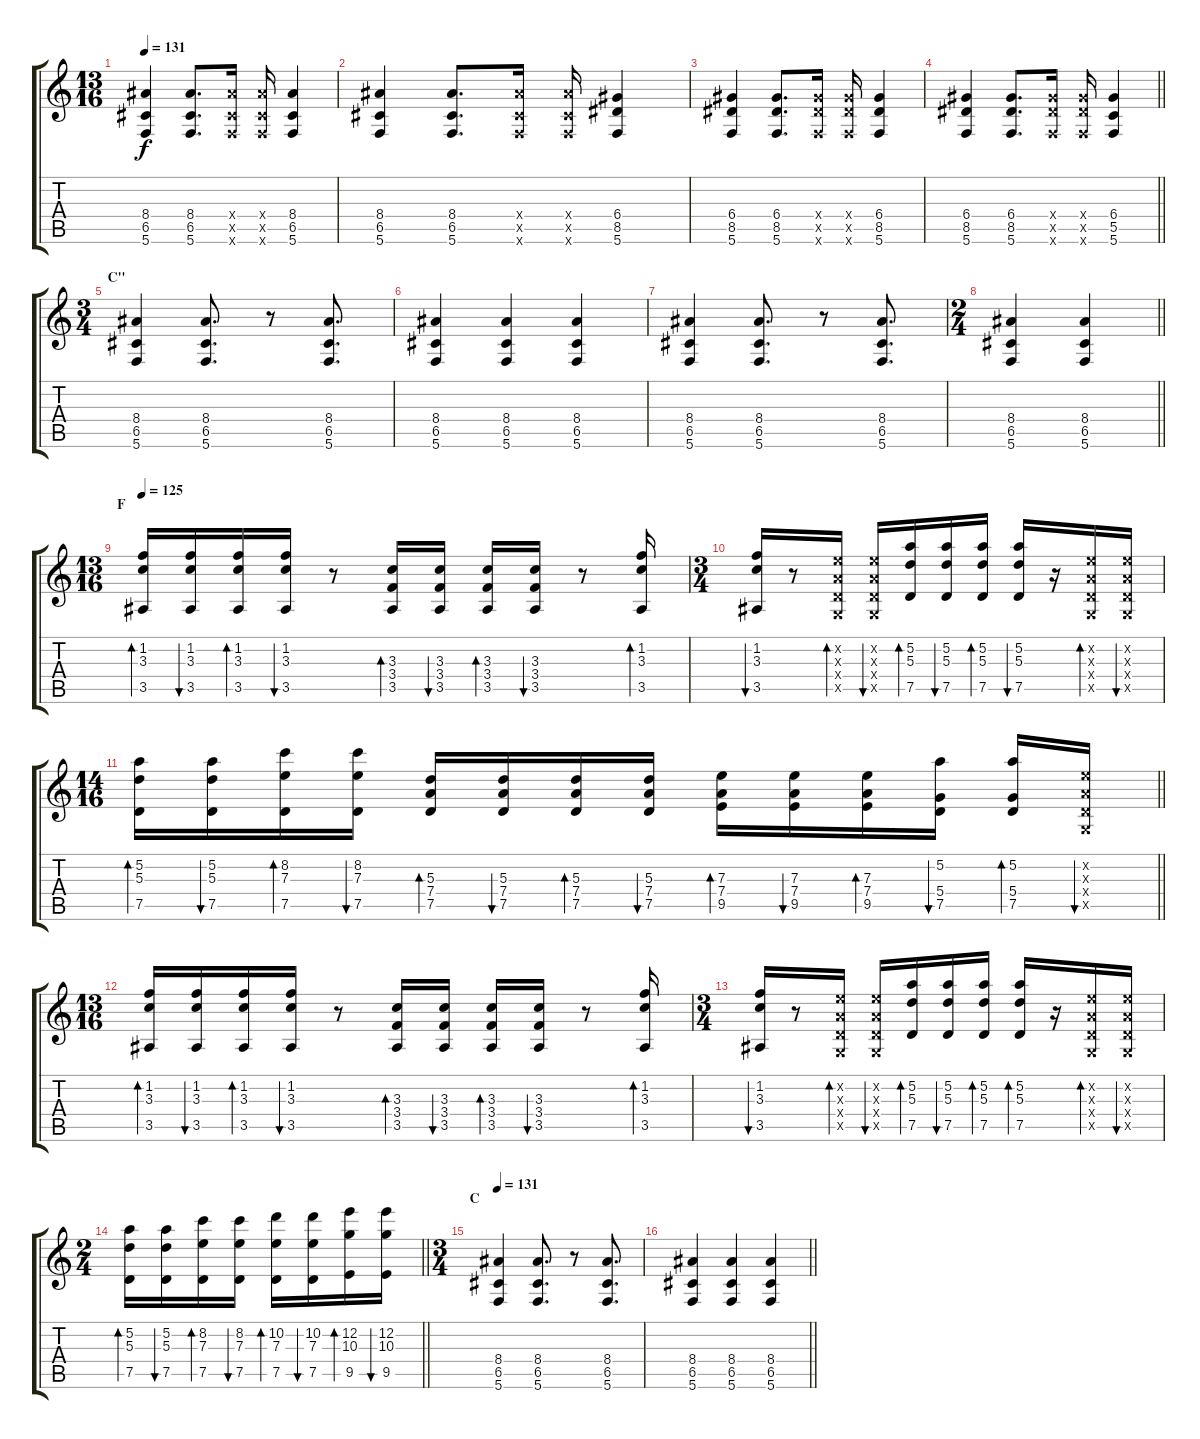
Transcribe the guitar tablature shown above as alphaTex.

\track "" {instrument overdrivenguitar}
\staff {score tabs}
\tuning (G4 E4 A3 D3 G2 C2) {hide}
\ts (13 16)
\tempo 131
\clef g2
\ks c
(8.4 6.5 5.6).4{dy f} (8.4 6.5 5.6).8{d} (8.4{x} 6.5{x} 5.6{x}).16 (8.4{x} 6.5{x} 5.6{x}).16 (8.4 6.5 5.6).4 |
(8.4 6.5 5.6).4 (8.4 6.5 5.6).8{d} (8.4{x} 6.5{x} 5.6{x}).16 (8.4{x} 6.5{x} 5.6{x}).16 (6.4 8.5 5.6).4 |
(6.4 8.5 5.6).4 (6.4 8.5 5.6).8{d} (6.4{x} 8.5{x} 5.6{x}).16 (6.4{x} 8.5{x} 5.6{x}).16 (6.4 8.5 5.6).4 |
\barLineRight lightlight
(6.4 8.5 5.6).4 (6.4 8.5 5.6).8{d} (6.4{x} 8.5{x} 5.6{x}).16 (6.4{x} 8.5{x} 5.6{x}).16 (6.4 5.5 5.6).4 |
\ts (3 4)
\section ("" "C''")
(8.4 6.5 5.6).4 (8.4 6.5 5.6).8{d} r.8 (8.4 6.5 5.6).8{d} |
(8.4 6.5 5.6).4 (8.4 6.5 5.6).4 (8.4 6.5 5.6).4 |
(8.4 6.5 5.6).4 (8.4 6.5 5.6).8{d} r.8 (8.4 6.5 5.6).8{d} |
\ts (2 4)
\barLineRight lightlight
(8.4 6.5 5.6).4 (8.4 6.5 5.6).4 |
\ts (13 16)
\section ("" "F")
\tempo 125
(1.2 3.3 3.5).16{bd 60 volume 12} (1.2 3.3 3.5).16{bu 60} (1.2 3.3 3.5).16{bd 60} (1.2 3.3 3.5).16{bu 60} r.8 (3.3 3.4 3.5).16{bd 60} (3.3 3.4 3.5).16{bu 60} (3.3 3.4 3.5).16{bd 60} (3.3 3.4 3.5).16{bu 60} r.8 (1.2 3.3 3.5).16{bd 60} |
\ts (3 4)
(1.2 3.3 3.5).16{bu 60} r.8 (0.2{x} 0.3{x} 0.4{x} 0.5{x}).16{bd 60} (0.2{x} 0.3{x} 0.4{x} 0.5{x}).16{bu 60} (5.2 5.3 7.5).16{bd 60} (5.2 5.3 7.5).16{bu 60} (5.2 5.3 7.5).16{bd 60} (5.2 5.3 7.5).16{bu 60} r.16 (0.2{x} 0.3{x} 0.4{x} 0.5{x}).16{bd 60} (0.2{x} 0.3{x} 0.4{x} 0.5{x}).16{bu 60} |
\ts (14 16)
\barLineRight lightlight
(5.2 5.3 7.5).16{bd 60} (5.2 5.3 7.5).16{bu 60} (8.2 7.3 7.5).16{bd 60} (8.2 7.3 7.5).16{bu 60} (5.3 7.4 7.5).16{bd 60} (5.3 7.4 7.5).16{bu 60} (5.3 7.4 7.5).16{bd 60} (5.3 7.4 7.5).16{bu 60} (7.3 7.4 9.5).16{bd 60} (7.3 7.4 9.5).16{bu 60} (7.3 7.4 9.5).16{bd 60} (5.2 5.4 7.5).16{bu 60} (5.2 5.4 7.5).16{bd 60} (0.2{x} 0.3{x} 0.4{x} 0.5{x}).16{bu 60} |
\ts (13 16)
(1.2 3.3 3.5).16{bd 60} (1.2 3.3 3.5).16{bu 60} (1.2 3.3 3.5).16{bd 60} (1.2 3.3 3.5).16{bu 60} r.8 (3.3 3.4 3.5).16{bd 60} (3.3 3.4 3.5).16{bu 60} (3.3 3.4 3.5).16{bd 60} (3.3 3.4 3.5).16{bu 60} r.8 (1.2 3.3 3.5).16{bd 60} |
\ts (3 4)
(1.2 3.3 3.5).16{bu 60} r.8 (0.2{x} 0.3{x} 0.4{x} 0.5{x}).16{bd 60} (0.2{x} 0.3{x} 0.4{x} 0.5{x}).16{bu 60} (5.2 5.3 7.5).16{bd 60} (5.2 5.3 7.5).16{bu 60} (5.2 5.3 7.5).16{bd 60} (5.2 5.3 7.5).16{bd 60} r.16 (0.2{x} 0.3{x} 0.4{x} 0.5{x}).16{bd 60} (0.2{x} 0.3{x} 0.4{x} 0.5{x}).16{bu 60} |
\ts (2 4)
\barLineRight lightlight
(5.2 5.3 7.5).16{bd 60} (5.2 5.3 7.5).16{bu 60} (8.2 7.3 7.5).16{bd 60} (8.2 7.3 7.5).16{bu 60} (10.2 7.3 7.5).16{bd 60} (10.2 7.3 7.5).16{bu 60} (12.2 10.3 9.5).16{bd 60} (12.2 10.3 9.5).16{bu 60} |
\ts (3 4)
\section ("" "C")
\tempo 131
(8.4 6.5 5.6).4{volume 13 instrument overdrivenguitar} (8.4 6.5 5.6).8{d} r.8 (8.4 6.5 5.6).8{d} |
\barLineRight lightlight
(8.4 6.5 5.6).4 (8.4 6.5 5.6).4 (8.4 6.5 5.6).4
